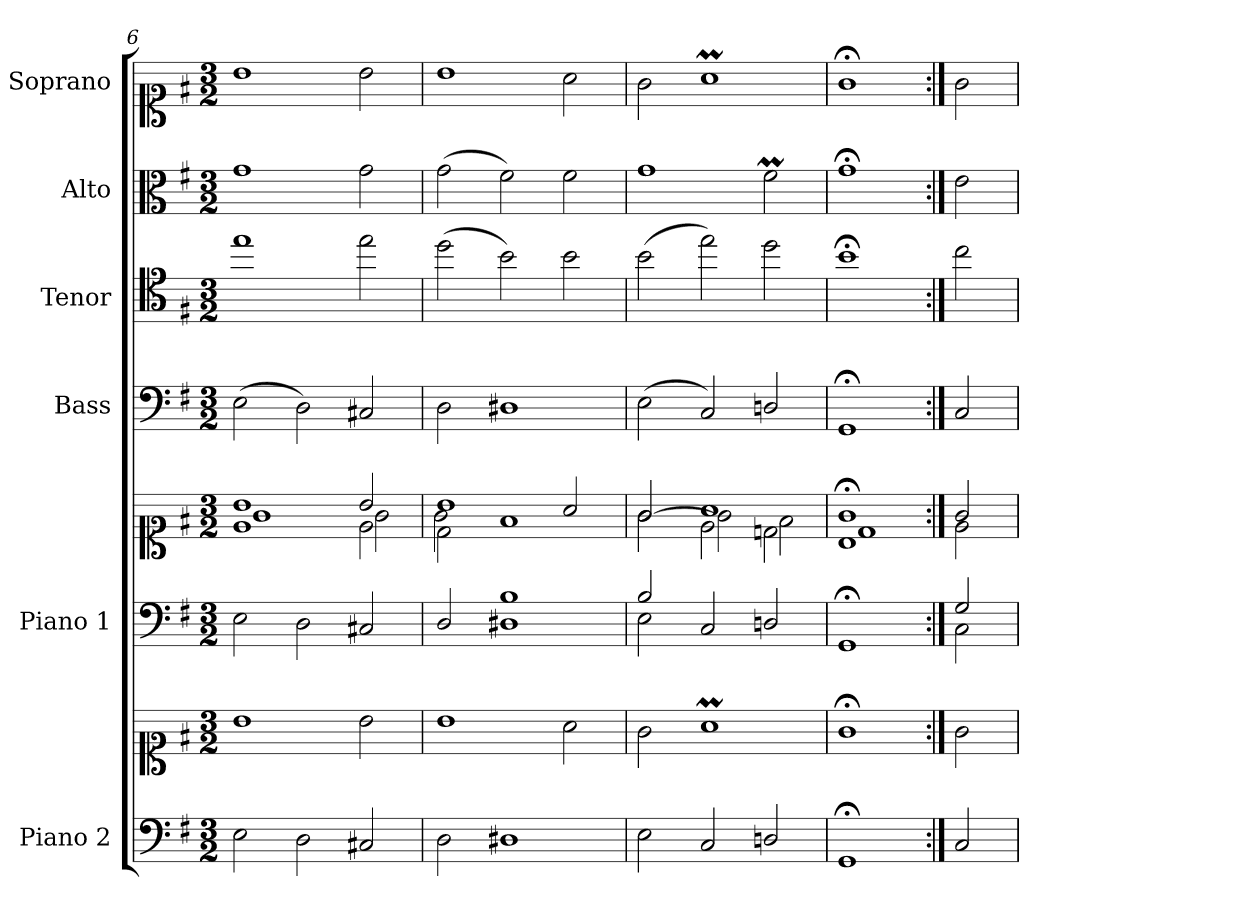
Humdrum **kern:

**kern	**kern	**kern	**kern	**kern	**kern	**kern	**kern
*part6	*part6	*part5	*part5	*part4	*part3	*part2	*part1
*staff8	*staff7	*staff6	*staff5	*staff4	*staff3	*staff2	*staff1
*I"Piano 2	*	*I"Piano 1	*	*I"Bass	*I"Tenor	*I"Alto	*I"Soprano
*I'Pno 2	*	*I'Pno 1	*	*I'B.	*I'T.	*I'A.	*I'S.
*clefF4	*clefC1	*clefF4	*clefC1	*clefF4	*clefC4	*clefC3	*clefC1
*	*	*	*	*	*ITrd7c12	*	*
*k[f#]	*k[f#]	*k[f#]	*k[f#]	*k[f#]	*k[f#]	*k[f#]	*k[f#]
*G:	*G:	*G:	*G:	*G:	*G:	*G:	*G:
*M3/2	*M3/2	*M3/2	*M3/2	*M3/2	*M3/2	*M3/2	*M3/2
=6	=6	=6	=6	=6	=6	=6	=6
*	*	*	*^	*	*	*	*
*	*	*	*	*^	*	*	*	*
2E\	1b\	2E\	1b/	1e\	1g\	(2E\	1e\	1g\	1b\
2D\	.	2D\	.	.	.	2D\)	.	.	.
2C#X/	2b\	2C#X/	2b/	2e\	2g\	2C#X/	2e\	2g\	2b\
=7	=7	=7	=7	=7	=7	=7	=7	=7	=7
*	*	*^	*	*	*	*	*	*	*
2D\	1b\	2ryy	2D/	1b/	2d\	2g\	2D\	(2d\	(2g\	1b\
1D#X\	.	1B/	1D#X\	.	1ryy	1f#\	1D#X\	2B\)	2f#\)	.
.	2a\	.	.	2a/	.	.	.	2B\	2f#\	2a\
=8	=8	=8	=8	=8	=8	=8	=8	=8	=8	=8
2E\	2g\	2B/	2E\	2g/	2ryy	[<2g\	(2E\	(2B\	1g\	2g\
2C/	1aM\	1ryy	2C/	1a/	2e\	2g\]	2C/)	2e\)	.	1aM\
2Dn/	.	.	2Dn/	.	2dnj\	2f#\	2Dn/	2d\	2f#m\	.
*	*	*v	*v	*	*	*	*	*	*	*
=9	=9	=9	=9	=9	=9	=9	=9	=9	=9
1GG;/	1g;<\	1GG;/	1g;</	1B\	1d\	1GG;</	1B;<\	1g;<\	1g;<\
*	*	*	*	*v	*v	*	*	*	*
=10:|!	=10:|!	=10:|!	=10:|!	=10:|!	=10:|!	=10:|!	=10:|!	=10:|!
*	*	*^	*	*	*	*	*	*
2C/	2g\	2G/	2C\	2g/	2e\	2C/	2c\	2e\	2g\
*	*	*v	*v	*	*	*	*	*	*
*	*	*	*v	*v	*	*	*	*
=	=	=	=	=	=	=	=
*-	*-	*-	*-	*-	*-	*-	*-
